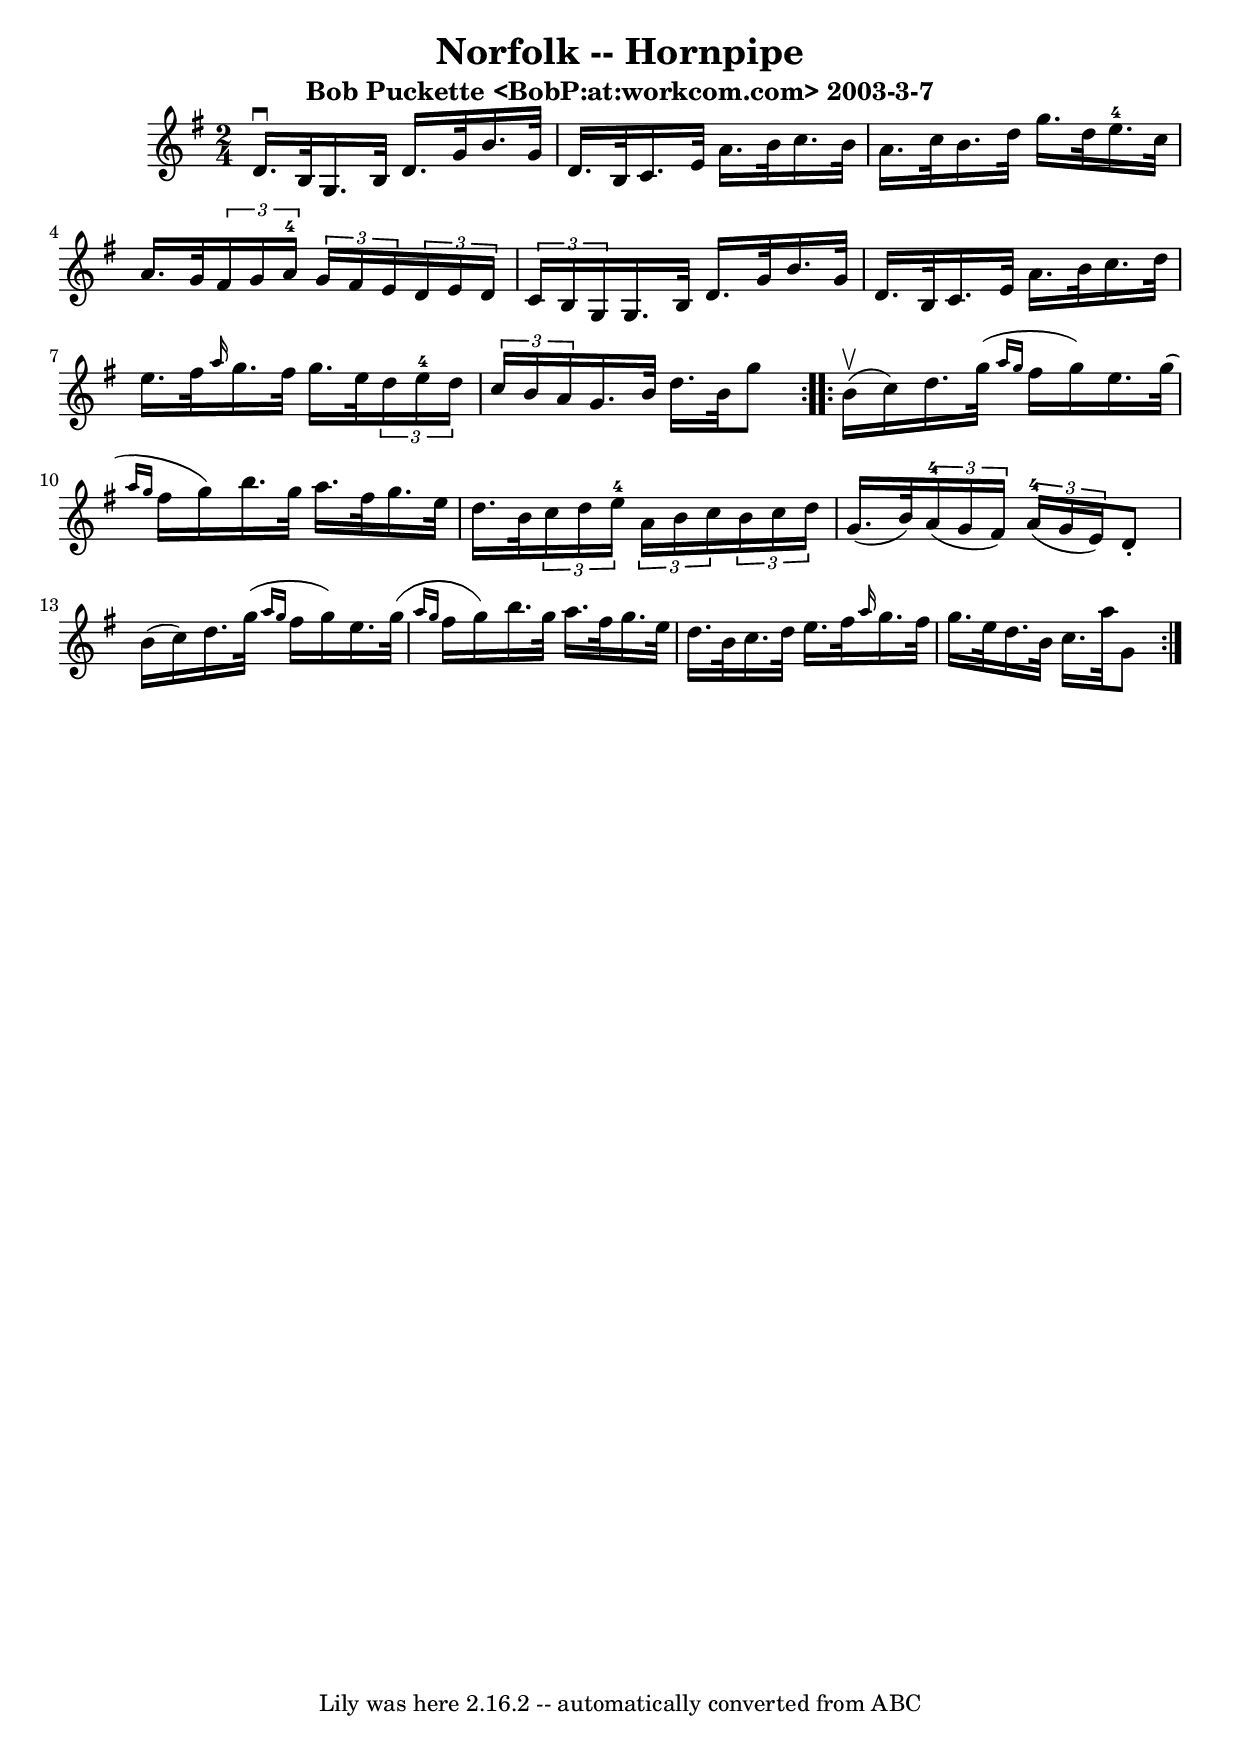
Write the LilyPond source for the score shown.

\version "2.16.2"
\include "Mammoth.ily"
\header {
  %% book = "Cole's 1000 Fiddle Tunes"
  crossRefNumber = "1"
  footnotes = ""
  subtitle = "Bob Puckette <BobP:at:workcom.com> 2003-3-7"
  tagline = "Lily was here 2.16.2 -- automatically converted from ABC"
  title = "Norfolk -- Hornpipe"

}
voicedefault =  {



  \repeat volta 2 {

    \time 2/4 
    \key g \major d'16.^\downbow b32  |
    g16. b32    
    d'16. g'32 b'16. g'32 d'16. b32  |
    c'16. e'32    
    a'16. b'32 c''16. b'32 a'16. c''32  |
    b'16. d''32    
    g''16. d''32 e''16.-4 c''32 a'16. g'32  |
    
    \times 2/3 { fis'16 g'16 a'16-4 
	       }   \times 2/3 { g'16 fis'16    
				e'16  
			      }   \times 2/3 { d'16 e'16 d'16  
					     }   \times 2/3 { c'16 b16   
							      g16  
							    } |
    g16. b32 d'16. g'32 b'16. g'32 d'16.    
    b32  |
    c'16. e'32 a'16. b'32 c''16. d''32 e''16.    
    fis''32  |
    \grace { a''16  
	   } g''16. fis''32 g''16. e''32   
    \times 2/3 { d''16 e''16-4 d''16  
	       }   \times 2/3 { c''16 b'16   
				a'16  
			      } |
    g'16. b'32 d''16. b'32 g''8    
  }     

  \repeat volta 2 {
    b'16 (^\upbow c''16) |
    d''16. g''32 (
    \grace { a''16 g''16  
	   } fis''16 g''16) e''16. g''32 (
    \grace { a''16 g''16  
	   } fis''16 g''16) |
    b''16. g''32 
    a''16. fis''32 g''16. e''32 d''16. b'32  |
    
    \times 2/3 { c''16 d''16 e''16-4 
	       }   \times 2/3 { a'16 b'16    
				c''16  
			      }   \times 2/3 { b'16 c''16 d''16  
					     } g'16. (b'32) 
    |
    \times 2/3 { a'16-4(g'16 fis'16) 
	       }   \times 2/3 {    
		 a'16-4(g'16 e'16) 
	       } d'8 -. b'16 (c''16) |
    
    d''16. g''32 (\grace { a''16 g''16  
			 } fis''16 g''16) e''16. 
    g''32 (\grace { a''16 g''16  
		  } fis''16 g''16) |
    
    b''16. g''32 a''16. fis''32 g''16. e''32 d''16. b'32  
    |
    c''16. d''32 e''16. fis''32  \grace { a''16  
					} g''16.  
    fis''32 g''16. e''32  |
    d''16. b'32 c''16. a''32    
    g'8  
  }   

}

\score{
  <<

    \context Staff="default"
    {
      \voicedefault 
      
    }

  >>
  \layout {
    
  }
  \midi {
  }

}
